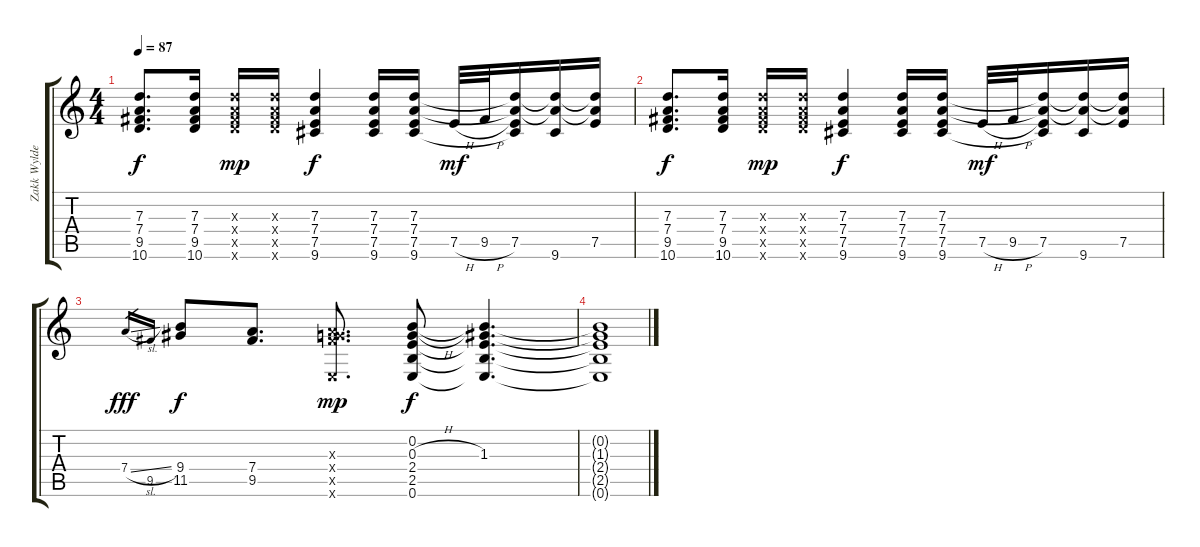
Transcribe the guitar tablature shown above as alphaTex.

\track ("Zakk Wylde" "Zakk Wylde") {instrument acousticguitarsteel}
\staff {score tabs}
\tuning (E4 B3 G3 D3 A2 E2) {hide}
\ts (4 4)
\tempo 87
\clef g2
\ks c
(7.3 7.4 9.5 10.6).8{d dy f} (7.3 7.4 9.5 10.6).16 (7.3{x} 7.4{x} 9.5{x} 10.6{x}).16{dy mp} (7.3{x} 7.4{x} 9.5{x} 10.6{x}).16 (7.3 7.4 7.5 9.6).4{dy f} (7.3 7.4 7.5 9.6).16 (7.3 7.4 7.5 9.6).16 7.5{h}.32{dy mf} 9.5{h}.32 (7.3{t} 7.4{t} 7.5 9.6{t}).16 (7.3{t} 7.4{t} 9.6).16 (7.3{t} 7.4{t} 7.5).16 |
(7.3 7.4 9.5 10.6).8{d dy f} (7.3 7.4 9.5 10.6).16 (7.3{x} 7.4{x} 9.5{x} 10.6{x}).16{dy mp} (7.3{x} 7.4{x} 9.5{x} 10.6{x}).16 (7.3 7.4 7.5 9.6).4{dy f} (7.3 7.4 7.5 9.6).16 (7.3 7.4 7.5 9.6).16 7.5{h}.32{dy mf} 9.5{h}.32 (7.3{t} 7.4{t} 7.5 9.6{t}).16 (7.3{t} 7.4{t} 9.6).16 (7.3{t} 7.4{t} 7.5).16 |
7.4{sl}.16{gr dy fff} 9.5.16{gr} (9.4 11.5).8{dy f} (7.4 9.5).8{d} (0.3{x} 7.4{x} 9.5{x} 0.6{x}).8{d dy mp} (0.2 0.3{h} 2.4 2.5 0.6).8{dy f} (0.2{t} 1.3 2.4{t} 2.5{t} 0.6{t}).4{d} |
(0.2{t} 1.3{t} 2.4{t} 2.5{t} 0.6{t}).1
